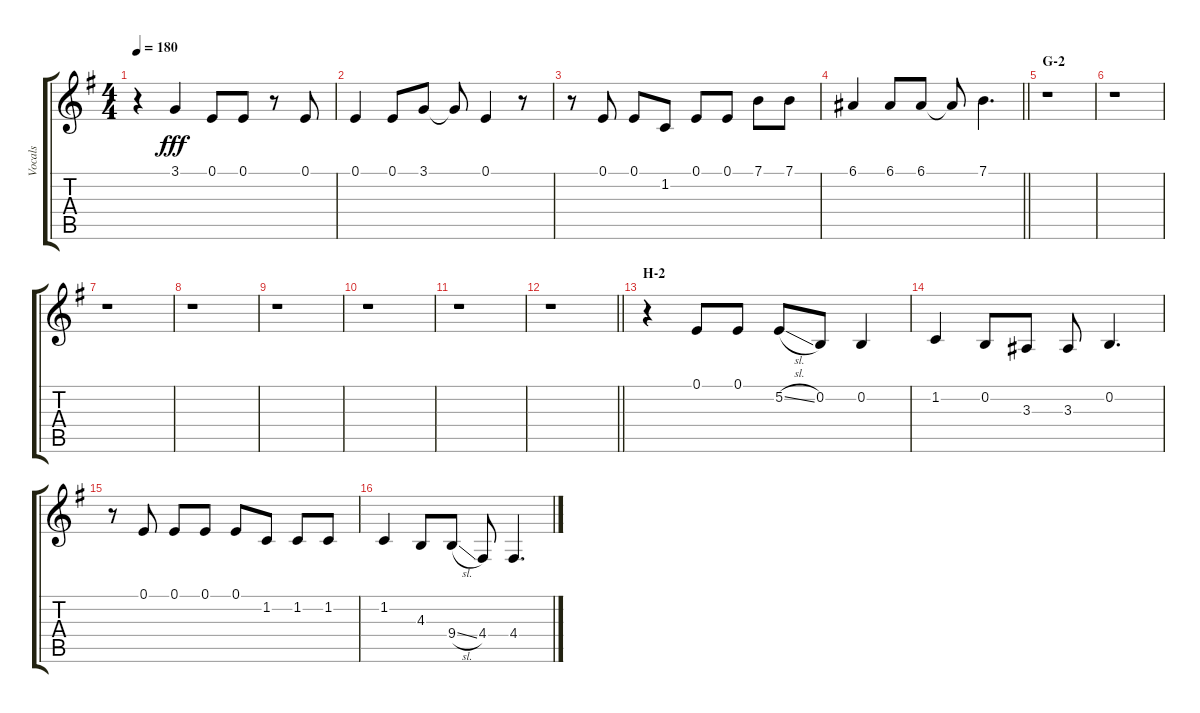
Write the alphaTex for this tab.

\track ("Vocals" "Vocals") {instrument voiceoohs}
\staff {score tabs}
\tuning (E4 B3 G3 D3 A2 E2) {hide}
\ts (4 4)
\tempo 180
\clef g2
\ks g
r.4{dy fff} 3.1.4 0.1.8 0.1.8 r.8 0.1.8 |
0.1.4 0.1.8 3.1.8 3.1{t}.8 0.1.4 r.8 |
r.8 0.1.8 0.1.8 1.2.8 0.1.8 0.1.8 7.1.8 7.1.8 |
\barLineRight lightlight
6.1.4 6.1.8 6.1.8 6.1{t}.8 7.1.4{d} |
\section ("" "G-2")
r.1 |
r.1 |
r.1 |
r.1 |
r.1 |
r.1 |
r.1 |
\barLineRight lightlight
r.1 |
\section ("" "H-2")
r.4 0.1.8 0.1.8 5.2{sl}.8 0.2.8 0.2.4 |
1.2.4 0.2.8 3.3.8 3.3.8 0.2.4{d} |
r.8 0.1.8 0.1.8 0.1.8 0.1.8 1.2.8 1.2.8 1.2.8 |
1.2.4 4.3.8 9.4{sl}.8 4.4.8 4.4.4{d}
